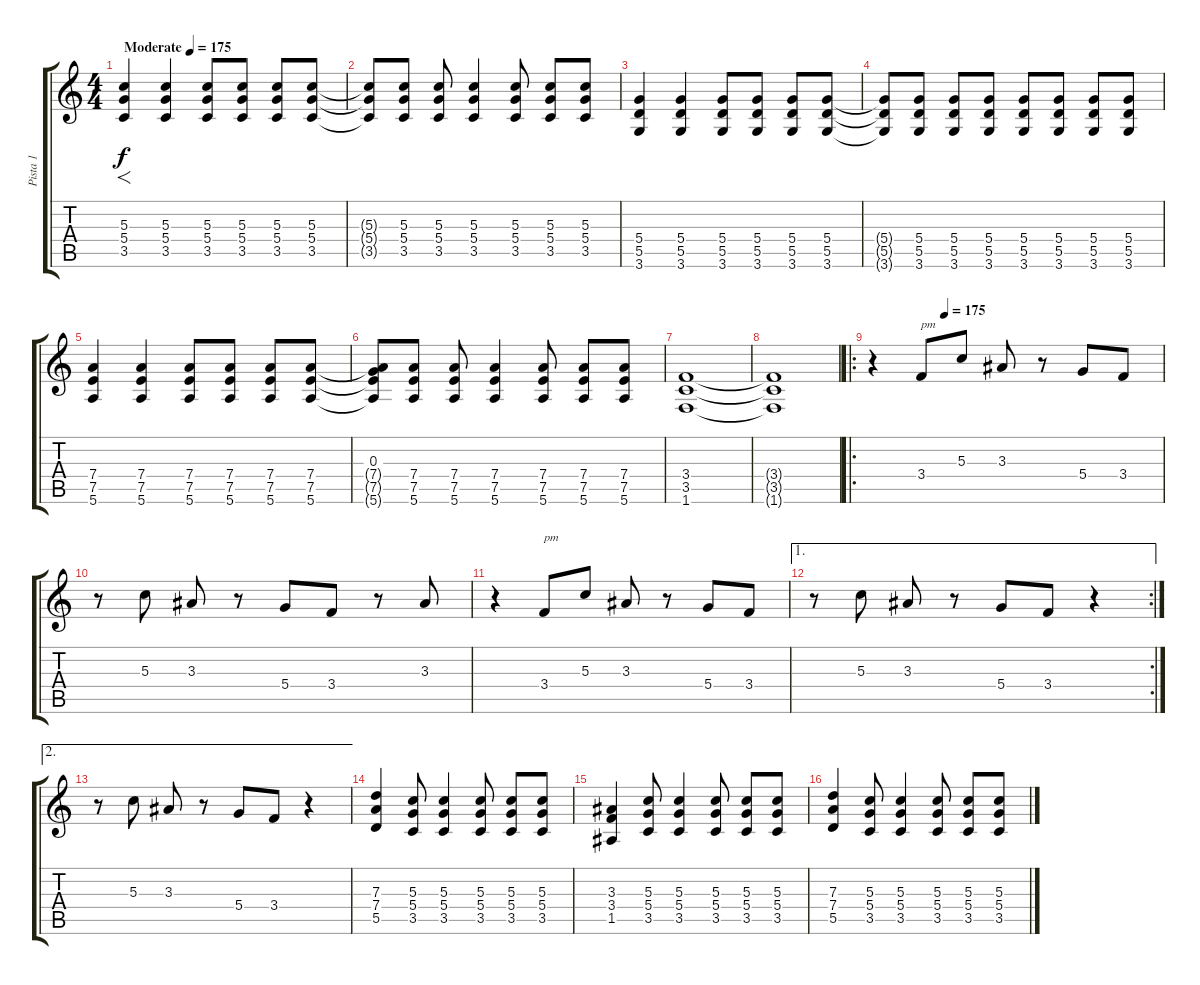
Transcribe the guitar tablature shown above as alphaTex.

\track ("Pista 1" "Pista 1") {instrument distortionguitar}
\staff {score tabs}
\tuning (E4 B3 G3 D3 A2 E2) {hide}
\ts (4 4)
\tempo (175 "Moderate")
\tempo 168
\tempo (175 "Moderate")
\clef g2
\ks c
(5.3 5.4 3.5).4{f dy f volume 3 instrument distortionguitar} (5.3 5.4 3.5).4 (5.3 5.4 3.5).8 (5.3 5.4 3.5).8 (5.3 5.4 3.5).8 (5.3 5.4 3.5).8 |
(5.3{t} 5.4{t} 3.5{t}).8 (5.3 5.4 3.5).8 (5.3 5.4 3.5).8 (5.3 5.4 3.5).4 (5.3 5.4 3.5).8 (5.3 5.4 3.5).8 (5.3 5.4 3.5).8 |
(5.4 5.5 3.6).4 (5.4 5.5 3.6).4 (5.4 5.5 3.6).8{volume 12} (5.4 5.5 3.6).8 (5.4 5.5 3.6).8 (5.4 5.5 3.6).8 |
(5.4{t} 5.5{t} 3.6{t}).8 (5.4 5.5 3.6).8 (5.4 5.5 3.6).8 (5.4 5.5 3.6).8 (5.4 5.5 3.6).8 (5.4 5.5 3.6).8 (5.4 5.5 3.6).8 (5.4 5.5 3.6).8 |
(7.4 7.5 5.6).4{volume 12} (7.4 7.5 5.6).4 (7.4 7.5 5.6).8 (7.4 7.5 5.6).8 (7.4 7.5 5.6).8 (7.4 7.5 5.6).8 |
(0.3 7.4{t} 7.5{t} 5.6{t}).8 (7.4 7.5 5.6).8 (7.4 7.5 5.6).8 (7.4 7.5 5.6).4 (7.4 7.5 5.6).8 (7.4 7.5 5.6).8 (7.4 7.5 5.6).8 |
(3.4 3.5 1.6).1{volume 16} |
(3.4{t} 3.5{t} 1.6{t}).1 |
\ro
\tempo (175 0.25)
r.4 3.4.8{txt "pm"} 5.3.8 3.3.8 r.8 5.4.8 3.4.8 |
r.8 5.3.8 3.3.8 r.8 5.4.8 3.4.8 r.8 3.3.8 |
r.4 3.4.8{txt "pm"} 5.3.8 3.3.8 r.8 5.4.8 3.4.8 |
\ae 1
\rc 2
r.8 5.3.8 3.3.8 r.8 5.4.8 3.4.8 r.4 |
\ae 2
r.8 5.3.8 3.3.8 r.8 5.4.8 3.4.8 r.4 |
(7.3 7.4 5.5).4 (5.3 5.4 3.5).8 (5.3 5.4 3.5).4 (5.3 5.4 3.5).8 (5.3 5.4 3.5).8 (5.3 5.4 3.5).8 |
(3.3 3.4 1.5).4 (5.3 5.4 3.5).8 (5.3 5.4 3.5).4 (5.3 5.4 3.5).8 (5.3 5.4 3.5).8 (5.3 5.4 3.5).8 |
(7.3 7.4 5.5).4 (5.3 5.4 3.5).8 (5.3 5.4 3.5).4 (5.3 5.4 3.5).8 (5.3 5.4 3.5).8 (5.3 5.4 3.5).8
